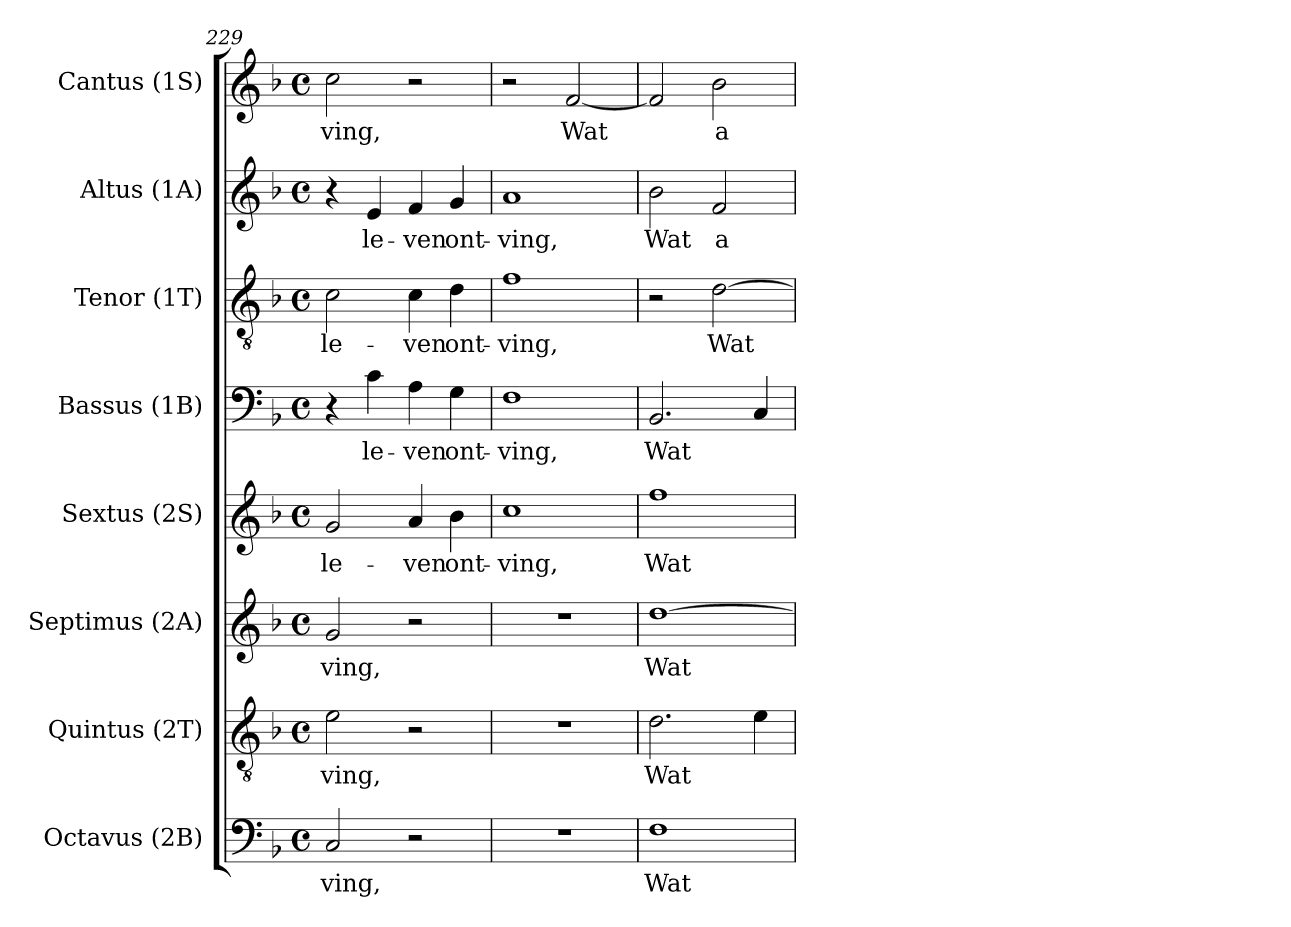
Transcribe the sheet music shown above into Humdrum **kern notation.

**kern	**text	**kern	**text	**kern	**text	**kern	**text	**kern	**text	**kern	**text	**kern	**text	**kern	**text
*part8	*part8	*part7	*part7	*part6	*part6	*part5	*part5	*part4	*part4	*part3	*part3	*part2	*part2	*part1	*part1
*staff8	*staff8	*staff7	*staff7	*staff6	*staff6	*staff5	*staff5	*staff4	*staff4	*staff3	*staff3	*staff2	*staff2	*staff1	*staff1
*I"Octavus (2B)	*	*I"Quintus (2T)	*	*I"Septimus (2A)	*	*I"Sextus (2S)	*	*I"Bassus (1B)	*	*I"Tenor (1T)	*	*I"Altus (1A)	*	*I"Cantus (1S)	*
*I'Octavus	*	*I'Quintus	*	*I'Septimus	*	*I'Sextus	*	*I'Bassus	*	*I'Tenor	*	*I'Altus	*	*I'Cantus	*
!!LO:LB:g=z
*clefF4	*	*clefGv2	*	*clefG2	*	*clefG2	*	*clefF4	*	*clefGv2	*	*clefG2	*	*clefG2	*
*k[b-]	*	*k[b-]	*	*k[b-]	*	*k[b-]	*	*k[b-]	*	*k[b-]	*	*k[b-]	*	*k[b-]	*
*F:	*	*F:	*	*F:	*	*F:	*	*F:	*	*F:	*	*F:	*	*F:	*
*M4/4	*	*M4/4	*	*M4/4	*	*M4/4	*	*M4/4	*	*M4/4	*	*M4/4	*	*M4/4	*
*met(c)	*	*met(c)	*	*met(c)	*	*met(c)	*	*met(c)	*	*met(c)	*	*met(c)	*	*met(c)	*
=229	=229	=229	=229	=229	=229	=229	=229	=229	=229	=229	=229	=229	=229	=229	=229
!	!LO:LY:b:color=#000000	!	!	!	!	!	!	!	!	!	!	!	!	!	!
!	!	!	!LO:LY:b:color=#000000	!	!	!	!	!	!	!	!	!	!	!	!
!	!	!	!	!	!LO:LY:b:color=#000000	!	!	!	!	!	!	!	!	!	!
!	!	!	!	!	!	!	!LO:LY:b:color=#000000	!	!	!	!	!	!	!	!
!	!	!	!	!	!	!	!	!	!	!	!LO:LY:b:color=#000000	!	!	!	!
!	!	!	!	!	!	!	!	!	!	!	!	!	!	!	!LO:LY:b:color=#000000
2Ci/	-ving,	2ei\	-ving,	2gi/	-ving,	2gi/	le-	4r	.	2ci\	le-	4r	.	2cci\	-ving,
!	!	!	!	!	!	!	!	!	!LO:LY:b:color=#000000	!	!	!	!	!	!
!	!	!	!	!	!	!	!	!	!	!	!	!	!LO:LY:b:color=#000000	!	!
.	.	.	.	.	.	.	.	4ci\	le-	.	.	4ei/	le-	.	.
!	!	!	!	!	!	!	!LO:LY:b:color=#000000	!	!	!	!	!	!	!	!
!	!	!	!	!	!	!	!	!	!LO:LY:b:color=#000000	!	!	!	!	!	!
!	!	!	!	!	!	!	!	!	!	!	!LO:LY:b:color=#000000	!	!	!	!
!	!	!	!	!	!	!	!	!	!	!	!	!	!LO:LY:b:color=#000000	!	!
2r	.	2r	.	2r	.	4ai/	-ven	4Ai\	-ven	4ci\	-ven	4fi/	-ven	2r	.
!	!	!	!	!	!	!	!LO:LY:b:color=#000000	!	!	!	!	!	!	!	!
!	!	!	!	!	!	!	!	!	!LO:LY:b:color=#000000	!	!	!	!	!	!
!	!	!	!	!	!	!	!	!	!	!	!LO:LY:b:color=#000000	!	!	!	!
!	!	!	!	!	!	!	!	!	!	!	!	!	!LO:LY:b:color=#000000	!	!
.	.	.	.	.	.	4b-i\	ont-	4Gi\	ont-	4di\	ont-	4gi/	ont-	.	.
=230	=230	=230	=230	=230	=230	=230	=230	=230	=230	=230	=230	=230	=230	=230	=230
!	!	!	!	!	!	!	!LO:LY:b:color=#000000	!	!	!	!	!	!	!	!
!	!	!	!	!	!	!	!	!	!LO:LY:b:color=#000000	!	!	!	!	!	!
!	!	!	!	!	!	!	!	!	!	!	!LO:LY:b:color=#000000	!	!	!	!
!	!	!	!	!	!	!	!	!	!	!	!	!	!LO:LY:b:color=#000000	!	!
1r	.	1r	.	1r	.	1cci	-ving,	1Fi	-ving,	1fi	-ving,	1ai	-ving,	2r	.
!	!	!	!	!	!	!	!	!	!	!	!	!	!	!	!LO:LY:b:color=#000000
.	.	.	.	.	.	.	.	.	.	.	.	.	.	[<2fi/	Wat
=231	=231	=231	=231	=231	=231	=231	=231	=231	=231	=231	=231	=231	=231	=231	=231
!	!LO:LY:b:color=#000000	!	!	!	!	!	!	!	!	!	!	!	!	!	!
!	!	!	!LO:LY:b:color=#000000	!	!	!	!	!	!	!	!	!	!	!	!
!	!	!	!	!	!LO:LY:b:color=#000000	!	!	!	!	!	!	!	!	!	!
!	!	!	!	!	!	!	!LO:LY:b:color=#000000	!	!	!	!	!	!	!	!
!	!	!	!	!	!	!	!	!	!LO:LY:b:color=#000000	!	!	!	!	!	!
!	!	!	!	!	!	!	!	!	!	!	!	!	!LO:LY:b:color=#000000	!	!
1Fi	Wat	2.di\	Wat	[>1ddi	Wat	1ffi	Wat	2.BB-i/	Wat	2r	.	2b-i\	Wat	2fi/]	.
!	!	!	!	!	!	!	!	!	!	!	!LO:LY:b:color=#000000	!	!	!	!
!	!	!	!	!	!	!	!	!	!	!	!	!	!LO:LY:b:color=#000000	!	!
!	!	!	!	!	!	!	!	!	!	!	!	!	!	!	!LO:LY:b:color=#000000
.	.	.	.	.	.	.	.	.	.	[>2di\	Wat	2fi/	a-	2b-i\	a-
.	.	4ei\	.	.	.	.	.	4Ci/	.	.	.	.	.	.	.
=	=	=	=	=	=	=	=	=	=	=	=	=	=	=	=
*-	*-	*-	*-	*-	*-	*-	*-	*-	*-	*-	*-	*-	*-	*-	*-
